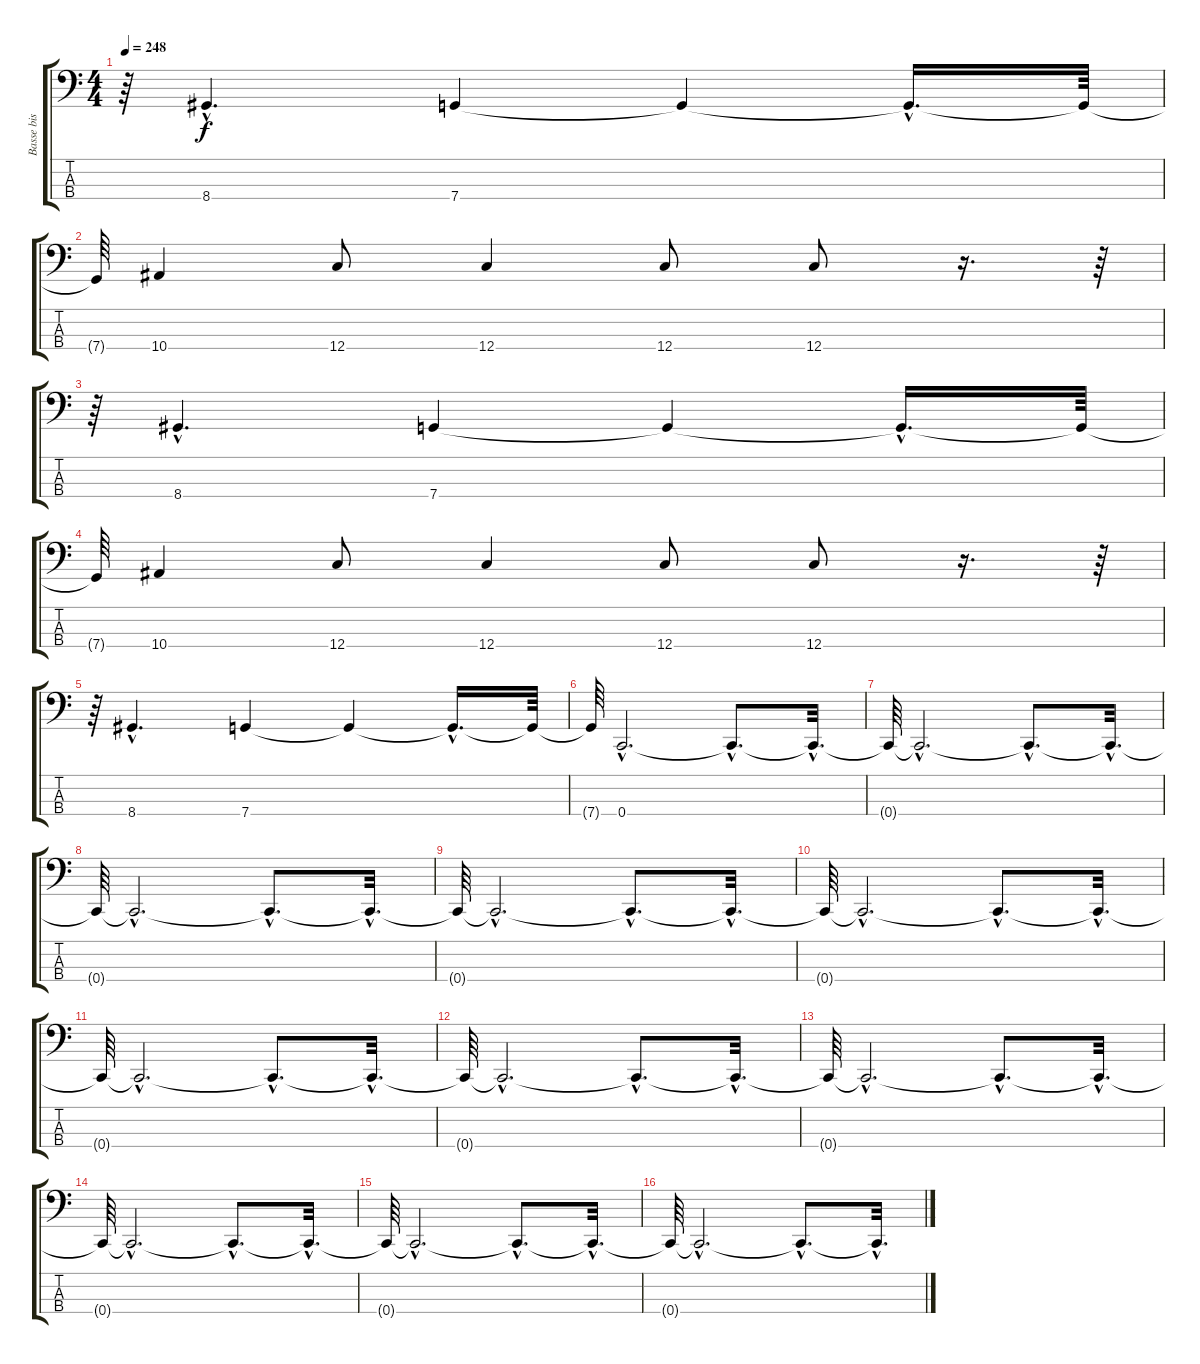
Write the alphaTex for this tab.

\track ("Basse bis Dr-C" "Basse bis ") {instrument synthbass2}
\staff {score tabs}
\tuning (F2 C2 G1 C1) {hide}
\ts (4 4)
\tempo 248
\clef f4
\ks c
r.64{dy f} 8.4{hac}.4{d} 7.4.4 7.4{t}.4 7.4{hac t}.16{d} 7.4{t}.64 |
7.4{t}.64 10.4.4 12.4.8 12.4.4 12.4.8 12.4.8 r.16{d} r.64 |
r.64 8.4{hac}.4{d} 7.4.4 7.4{t}.4 7.4{hac t}.16{d} 7.4{t}.64 |
7.4{t}.64 10.4.4 12.4.8 12.4.4 12.4.8 12.4.8 r.16{d} r.64 |
r.64 8.4{hac}.4{d} 7.4.4 7.4{t}.4 7.4{hac t}.16{d} 7.4{t}.64 |
7.4{t}.64 0.4{hac}.2{d} 0.4{hac t}.8{d} 0.4{hac t}.32{d} |
0.4{t}.64 0.4{hac t}.2{d} 0.4{hac t}.8{d} 0.4{hac t}.32{d} |
0.4{t}.64 0.4{hac t}.2{d} 0.4{hac t}.8{d} 0.4{hac t}.32{d} |
0.4{t}.64 0.4{hac t}.2{d} 0.4{hac t}.8{d} 0.4{hac t}.32{d} |
0.4{t}.64 0.4{hac t}.2{d} 0.4{hac t}.8{d} 0.4{hac t}.32{d} |
0.4{t}.64 0.4{hac t}.2{d} 0.4{hac t}.8{d} 0.4{hac t}.32{d} |
0.4{t}.64 0.4{hac t}.2{d} 0.4{hac t}.8{d} 0.4{hac t}.32{d} |
0.4{t}.64 0.4{hac t}.2{d} 0.4{hac t}.8{d} 0.4{hac t}.32{d} |
0.4{t}.64 0.4{hac t}.2{d volume 0} 0.4{hac t}.8{d} 0.4{hac t}.32{d} |
0.4{t}.64 0.4{hac t}.2{d} 0.4{hac t}.8{d} 0.4{hac t}.32{d} |
0.4{t}.64 0.4{hac t}.2{d} 0.4{hac t}.8{d} 0.4{hac t}.32{d}
